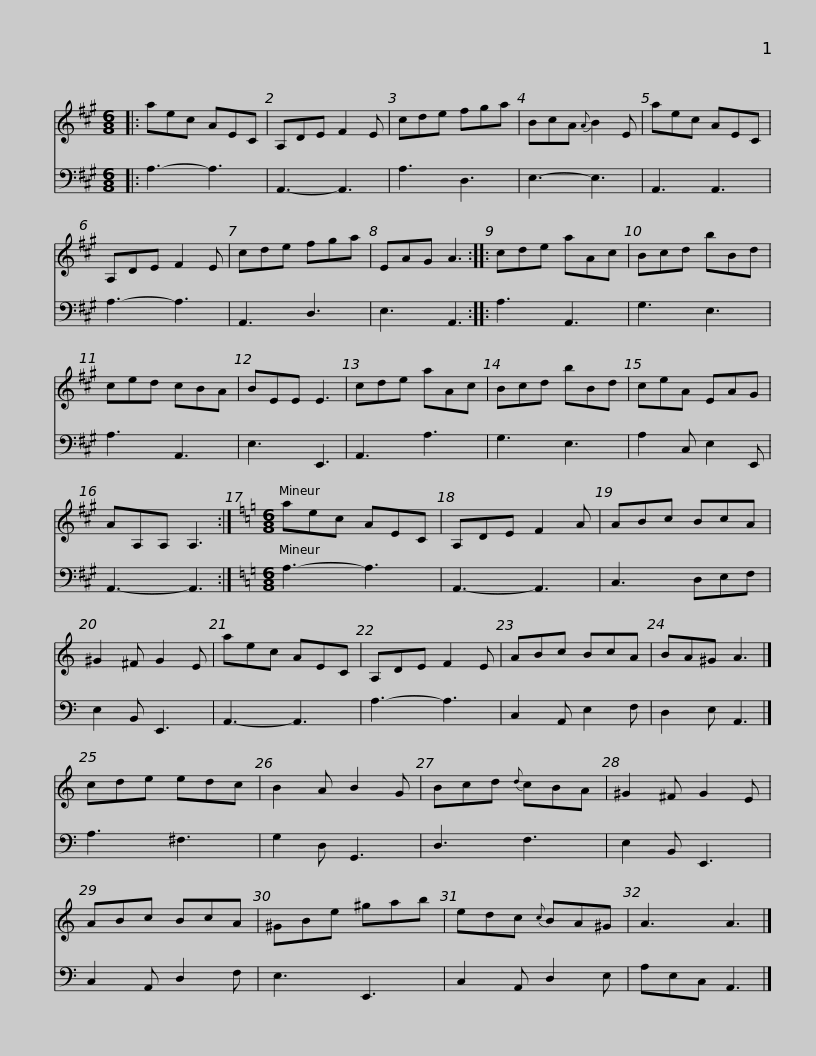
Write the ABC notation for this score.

X:1
%%score 1 2
L:1/8
M:6/8
I:linebreak $
K:A
V:1 treble
V:2 bass
V:1
|: aec AEC | A,DE F2 E | cde fga | BcA{A} B2 E | aec AEC | %5
 A,DE F2 E | cde fga |$ EAG A3 :: cde aAc | Bcd bBd | %10
 ced cBA | BEE E3 | cde aAc | Bcd bBd |$ ceA EAG | %15
 AA,A, A,3 :|[K:Amin][M:6/8] aec AEC | A,DE F2 A | ABc BcA | ^G2 ^F G2 E |$ %20
 aec AEC | A,DE F2 E | ABc BcA | BA^G A3 |] cde edc | %25
 B2 A B2 G | Bcd{d} cBA |$ ^G2 ^F G2 E | ABc BcA | ^GBe ^gab | %30
 edc{c} BA^G | A3 A3 |] %32
V:2
|: A,3- A,3 | A,,3- A,,3 | A,3 D,3 | E,3- E,3 | A,,3 A,,3 | %5
 A,3- A,3 | A,,3 D,3 |$ E,3 A,,3 :: A,3 A,,3 | G,3 E,3 | %10
 A,3 A,,3 | E,3 E,,3 | A,,3 A,3 | G,3 E,3 |$ A,2 C, E,2 E,, | %15
 A,,3- A,,3 :|[K:Amin][M:6/8] A,3- A,3 | A,,3- A,,3 | C,3 D,E,F, | E,2 B,, E,,3 |$ %20
 A,,3- A,,3 | A,3- A,3 | C,2 A,, E,2 F, | D,2 E, A,,3 |] A,3 ^F,3 | %25
 G,2 D, G,,3 | D,3 F,3 |$ E,2 B,, E,,3 | C,2 A,, D,2 F, | E,3 E,,3 | %30
 C,2 A,, D,2 E, | A,E,C, A,,3 |] %32
